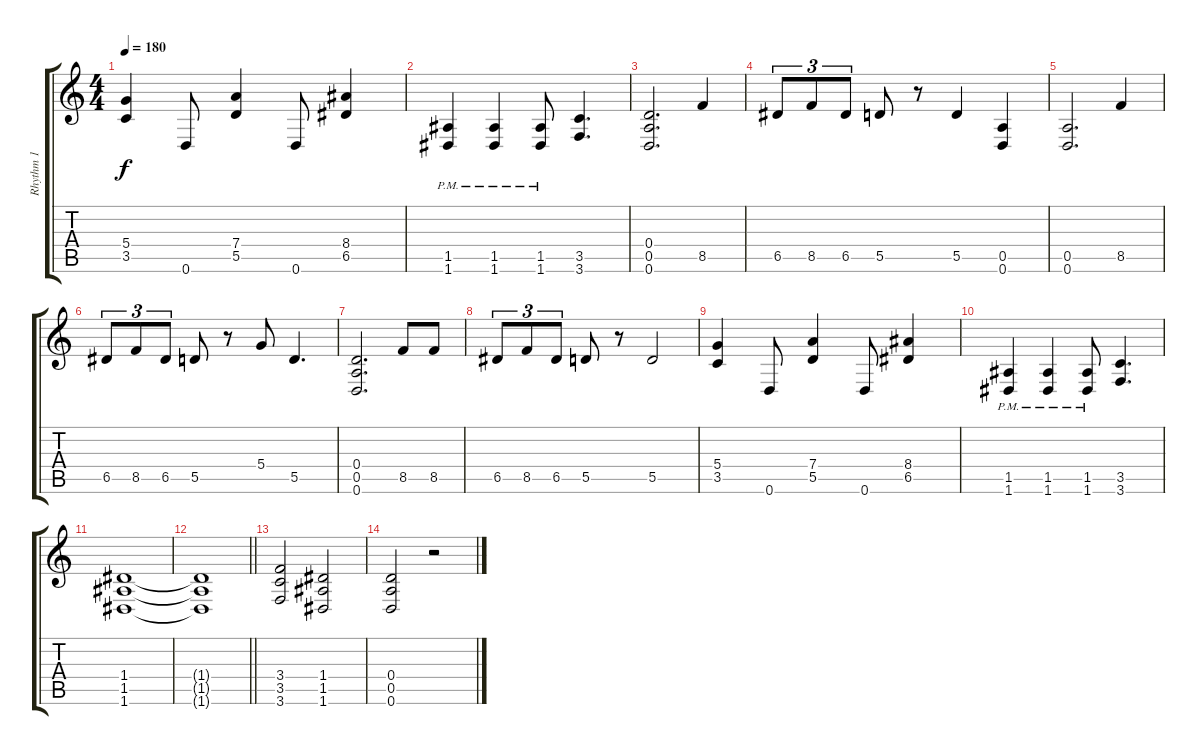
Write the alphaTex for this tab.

\track ("Rhythm 1" "Rhythm 1") {instrument distortionguitar}
\staff {score tabs}
\tuning (E4 B3 G3 D3 A2 D2) {hide}
\ts (4 4)
\tempo 180
\clef g2
\ks c
(5.4 3.5).4{dy f} 0.6.8 (7.4 5.5).4 0.6.8 (8.4 6.5).4 |
(1.5{pm} 1.6{pm}).4 (1.5{pm} 1.6{pm}).4 (1.5{pm} 1.6{pm}).8 (3.5 3.6).4{d} |
(0.4 0.5 0.6).2{d} 8.5.4 |
6.5.8{tu (3 2)} 8.5.8{tu (3 2)} 6.5.8{tu (3 2)} 5.5.8 r.8 5.5.4 (0.5 0.6).4 |
(0.5 0.6).2{d} 8.5.4 |
6.5.8{tu (3 2)} 8.5.8{tu (3 2)} 6.5.8{tu (3 2)} 5.5.8 r.8 5.4.8 5.5.4{d} |
(0.4 0.5 0.6).2{d} 8.5.8 8.5.8 |
6.5.8{tu (3 2)} 8.5.8{tu (3 2)} 6.5.8{tu (3 2)} 5.5.8 r.8 5.5.2 |
(5.4 3.5).4 0.6.8 (7.4 5.5).4 0.6.8 (8.4 6.5).4 |
(1.5{pm} 1.6{pm}).4 (1.5{pm} 1.6{pm}).4 (1.5{pm} 1.6{pm}).8 (3.5 3.6).4{d} |
(1.4 1.5 1.6).1 |
\barLineRight lightlight
(1.4{t} 1.5{t} 1.6{t}).1 |
(3.4 3.5 3.6).2 (1.4 1.5 1.6).2 |
(0.4 0.5 0.6).2 r.2
